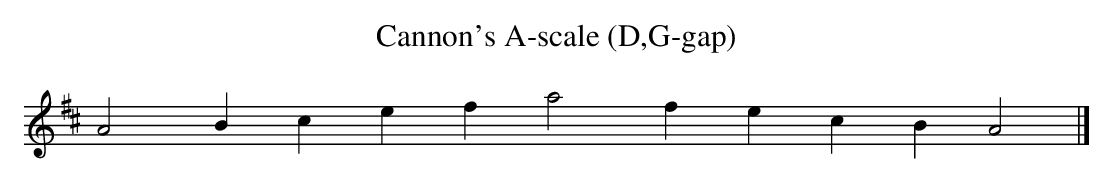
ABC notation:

X:1
T:Cannon's A-scale (D,G-gap)
M:none
L:1/4
K:AMix
A2 B c e f a2 f e c B A2|]
